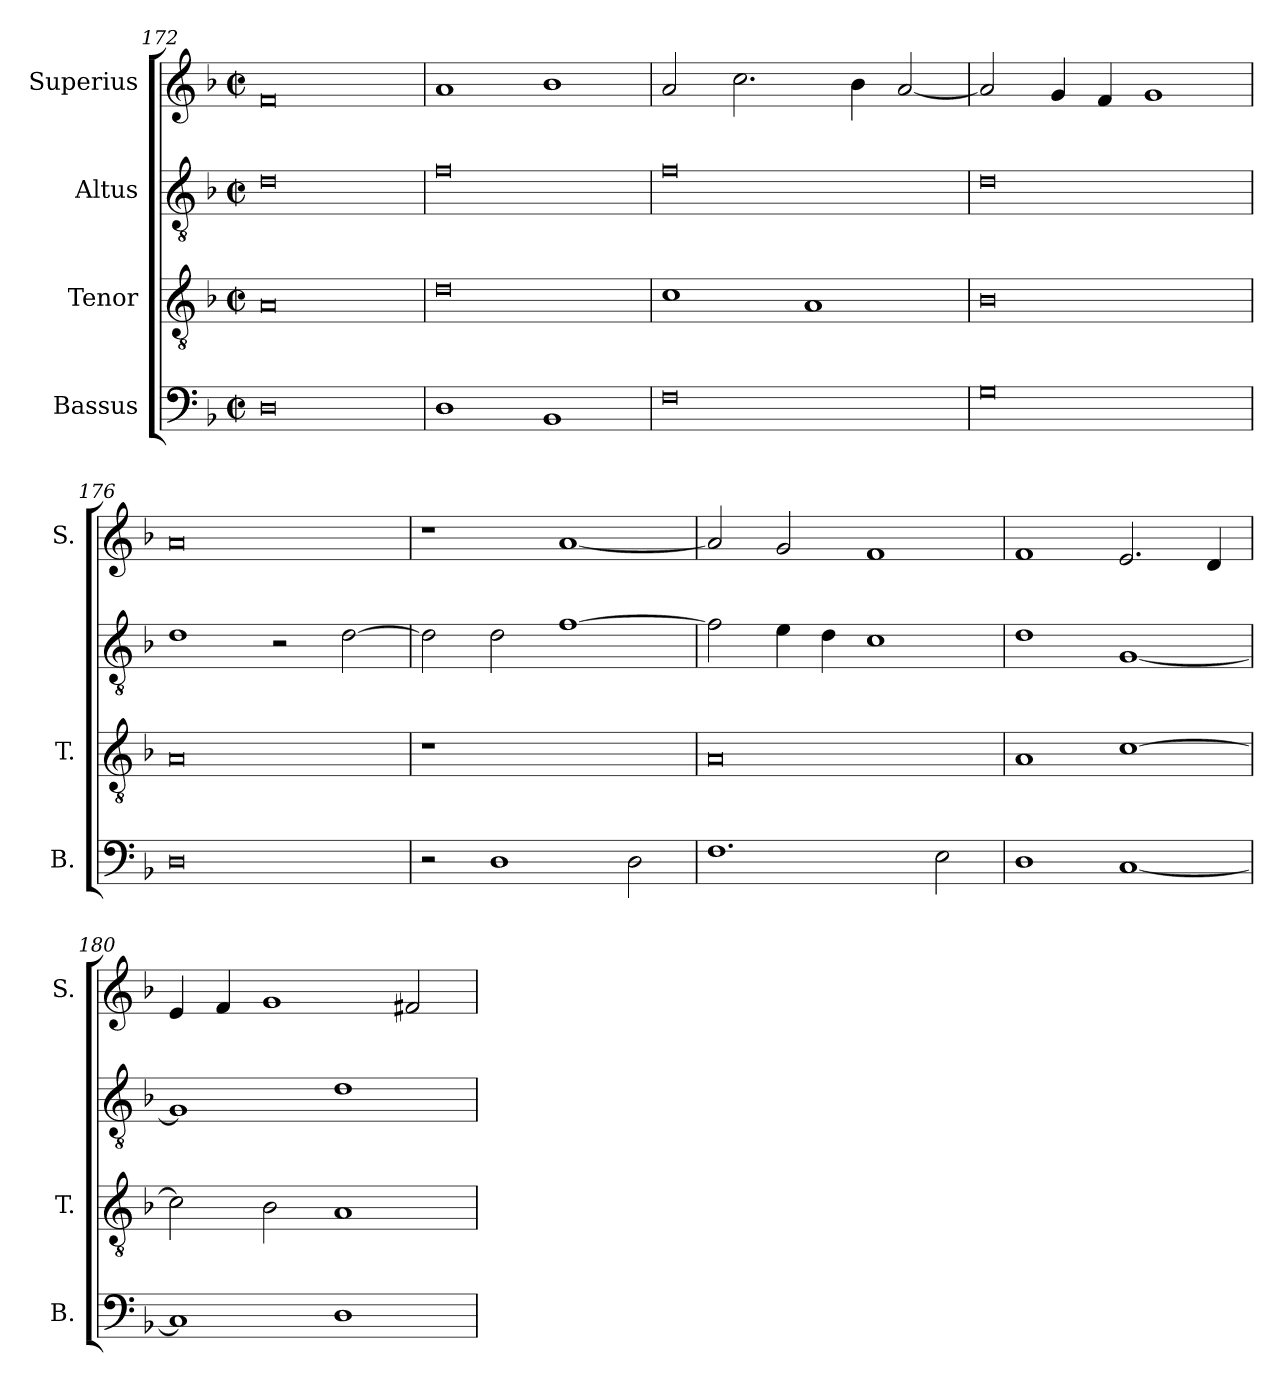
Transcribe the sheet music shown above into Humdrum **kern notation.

**kern	**kern	**kern	**kern
*part4	*part3	*part2	*part1
*staff4	*staff3	*staff2	*staff1
*I"Bassus	*I"Tenor	*I"Altus	*I"Superius
*I'B.	*I'T.	*	*I'S.
*clefF4	*clefGv2	*clefGv2	*clefG2
*	*ITrd7c12	*ITrd7c12	*
*k[b-]	*k[b-]	*k[b-]	*k[b-]
*F:	*F:	*F:	*F:
*M2/2	*M2/2	*M2/2	*M2/2
*met(c|)	*met(c|)	*met(c|)	*met(c|)
=172	=172	=172	=172
0Di	0AAi	0Di	0fi
=173	=173	=173	=173
1Di	0Di	0Fi	1ai
1BB-i	.	.	1b-i
=174	=174	=174	=174
0Fi	1Ci	0Fi	2ai/
.	.	.	2.cci\
.	1AAi	.	.
.	.	.	4b-i\
.	.	.	[<2ai/
!!LO:PB:g=z
=175	=175	=175	=175
0Gi	0BB-i	0Di	2ai/]
.	.	.	4gi/
.	.	.	4fi/
.	.	.	1gi
=176	=176	=176	=176
0Di	0AAi	1Di	0ai
.	.	2r	.
.	.	[>2Di\	.
=177	=177	=177	=177
!	!LO:N:vis=1	!	!
2r	1r	2Di\]	1r
1Di	.	2Di\	.
.	1ryy	[>1Fi	[<1ai
2Di\	.	.	.
=178	=178	=178	=178
1.Fi	0AAi	2Fi\]	2ai/]
.	.	4Ei\	2gi/
.	.	4Di\	.
.	.	1Ci	1fi
2Ei\	.	.	.
=179	=179	=179	=179
1Di	1AAi	1Di	1fi
[<1Ci	[>1Ci	[<1GGi	2.ei/
.	.	.	4di/
!!LO:LB:g=z
=180	=180	=180	=180
1Ci]	2Ci\]	1GGi]	4ei/
.	.	.	4fi/
.	2BB-i\	.	1gi
1Di	1AAi	1Di	.
.	.	.	2f#Xi/
=	=	=	=
*-	*-	*-	*-
